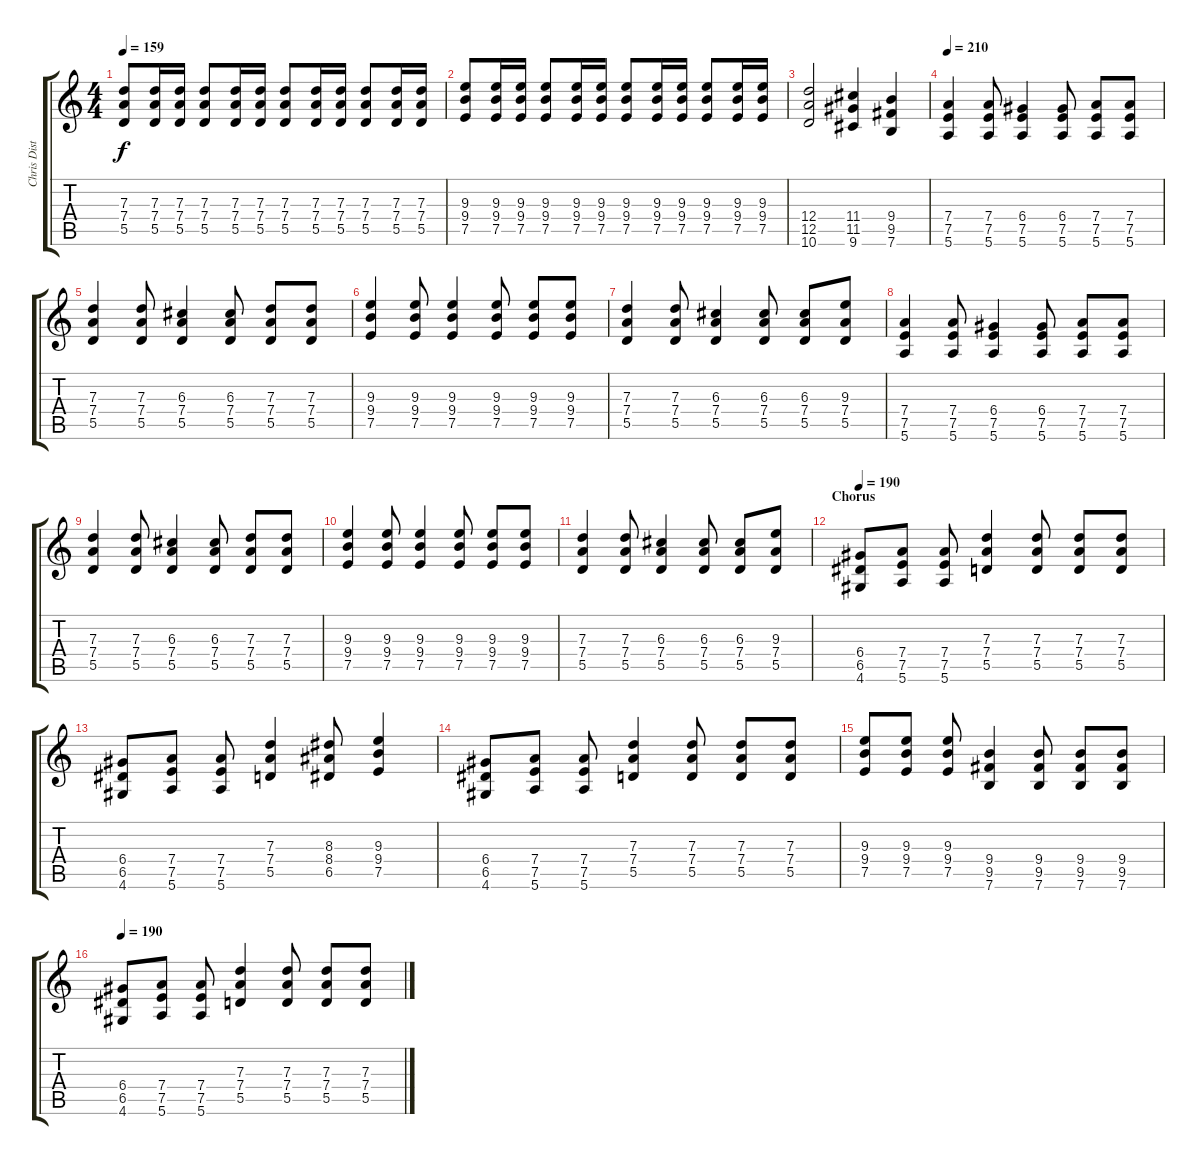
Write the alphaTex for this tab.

\track ("Chris Distortion" "Chris Dist") {instrument distortionguitar}
\staff {score tabs}
\tuning (E4 B3 G3 D3 A2 E2) {hide}
\ts (4 4)
\tempo 159
\clef g2
\ks c
(7.3 7.4 5.5).8{dy f} (7.3 7.4 5.5).16 (7.3 7.4 5.5).16 (7.3 7.4 5.5).8 (7.3 7.4 5.5).16 (7.3 7.4 5.5).16 (7.3 7.4 5.5).8 (7.3 7.4 5.5).16 (7.3 7.4 5.5).16 (7.3 7.4 5.5).8 (7.3 7.4 5.5).16 (7.3 7.4 5.5).16 |
(9.3 9.4 7.5).8 (9.3 9.4 7.5).16 (9.3 9.4 7.5).16 (9.3 9.4 7.5).8 (9.3 9.4 7.5).16 (9.3 9.4 7.5).16 (9.3 9.4 7.5).8 (9.3 9.4 7.5).16 (9.3 9.4 7.5).16 (9.3 9.4 7.5).8 (9.3 9.4 7.5).16 (9.3 9.4 7.5).16 |
(12.4 12.5 10.6).2 (11.4 11.5 9.6).4 (9.4 9.5 7.6).4 |
\tempo 210
(7.4 7.5 5.6).4 (7.4 7.5 5.6).8 (6.4 7.5 5.6).4 (6.4 7.5 5.6).8 (7.4 7.5 5.6).8 (7.4 7.5 5.6).8 |
(7.3 7.4 5.5).4 (7.3 7.4 5.5).8 (6.3 7.4 5.5).4 (6.3 7.4 5.5).8 (7.3 7.4 5.5).8 (7.3 7.4 5.5).8 |
(9.3 9.4 7.5).4 (9.3 9.4 7.5).8 (9.3 9.4 7.5).4 (9.3 9.4 7.5).8 (9.3 9.4 7.5).8 (9.3 9.4 7.5).8 |
(7.3 7.4 5.5).4 (7.3 7.4 5.5).8 (6.3 7.4 5.5).4 (6.3 7.4 5.5).8 (6.3 7.4 5.5).8 (9.3 7.4 5.5).8 |
(7.4 7.5 5.6).4 (7.4 7.5 5.6).8 (6.4 7.5 5.6).4 (6.4 7.5 5.6).8 (7.4 7.5 5.6).8 (7.4 7.5 5.6).8 |
(7.3 7.4 5.5).4 (7.3 7.4 5.5).8 (6.3 7.4 5.5).4 (6.3 7.4 5.5).8 (7.3 7.4 5.5).8 (7.3 7.4 5.5).8 |
(9.3 9.4 7.5).4 (9.3 9.4 7.5).8 (9.3 9.4 7.5).4 (9.3 9.4 7.5).8 (9.3 9.4 7.5).8 (9.3 9.4 7.5).8 |
(7.3 7.4 5.5).4 (7.3 7.4 5.5).8 (6.3 7.4 5.5).4 (6.3 7.4 5.5).8 (6.3 7.4 5.5).8 (9.3 7.4 5.5).8 |
\section ("" "Chorus")
\tempo 210
\tempo 190
(6.4 6.5 4.6).8 (7.4 7.5 5.6).8 (7.4 7.5 5.6).8 (7.3 7.4 5.5).4 (7.3 7.4 5.5).8 (7.3 7.4 5.5).8 (7.3 7.4 5.5).8 |
(6.4 6.5 4.6).8 (7.4 7.5 5.6).8 (7.4 7.5 5.6).8 (7.3 7.4 5.5).4 (8.3 8.4 6.5).8 (9.3 9.4 7.5).4 |
(6.4 6.5 4.6).8 (7.4 7.5 5.6).8 (7.4 7.5 5.6).8 (7.3 7.4 5.5).4 (7.3 7.4 5.5).8 (7.3 7.4 5.5).8 (7.3 7.4 5.5).8 |
(9.3 9.4 7.5).8 (9.3 9.4 7.5).8 (9.3 9.4 7.5).8 (9.4 9.5 7.6).4 (9.4 9.5 7.6).8 (9.4 9.5 7.6).8 (9.4 9.5 7.6).8 |
\tempo 190
(6.4 6.5 4.6).8 (7.4 7.5 5.6).8 (7.4 7.5 5.6).8 (7.3 7.4 5.5).4 (7.3 7.4 5.5).8 (7.3 7.4 5.5).8 (7.3 7.4 5.5).8
